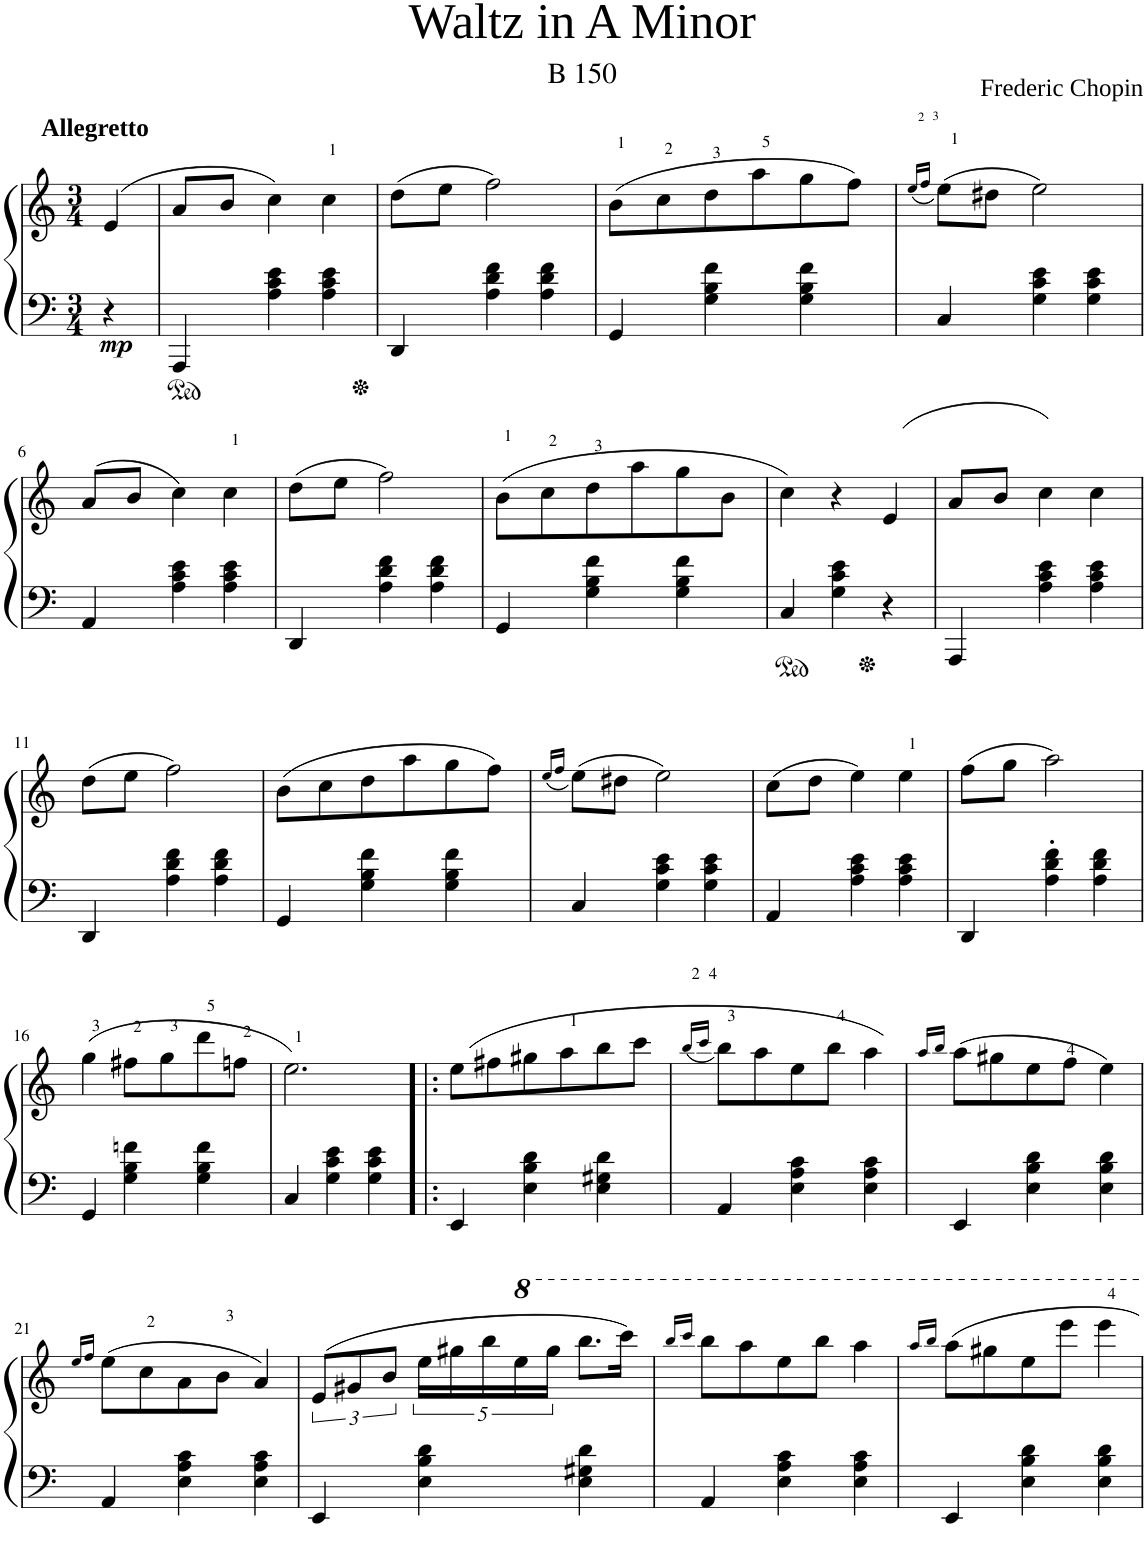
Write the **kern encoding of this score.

**kern	**kern	**dynam
*part1	*part1	*part1
*staff2	*staff1	*staff1/2
*I"Piano	*	*
*I'Pno	*	*
*clefF4	*clefG2	*
*k[]	*k[]	*
*M3/4	*M3/4	*
=1	=1	=1
!	!LO:TX:a:B:t=Allegretto	!
!	!	!LO:DY:b=2
4r	(4e/	mp
=2	=2	=2
4AAA/	8a/L	.
.	8b/J	.
4A\ 4c\ 4e\	4cc\)	.
4A\ 4c\ 4e\	4cc\	.
=3	=3	=3
4DD/	(8dd\L	.
.	8ee\J	.
4A\ 4d\ 4f\	2ff\)	.
4A\ 4d\ 4f\	.	.
=4	=4	=4
4GG/	(8b\L	.
.	8cc\	.
4G\ 4B\ 4f\	8dd\	.
.	8aa\	.
4G\ 4B\ 4f\	8gg\	.
.	8ff\J)	.
=5	=5	=5
.	(16qee/LL	.
.	16qff/JJ	.
4C/	(8ee\L)	.
.	8dd#X\J	.
4G\ 4c\ 4e\	2ee\)	.
4G\ 4c\ 4e\	.	.
!!LO:LB:g=z
=6	=6	=6
4AA/	(8a/L	.
.	8b/J	.
4A\ 4c\ 4e\	4cc\)	.
4A\ 4c\ 4e\	4cc\	.
=7	=7	=7
4DD/	(8dd\L	.
.	8ee\J	.
4A\ 4d\ 4f\	2ff\)	.
4A\ 4d\ 4f\	.	.
=8	=8	=8
4GG/	(8b\L	.
.	8cc\	.
4G\ 4B\ 4f\	8dd\	.
.	8aa\	.
4G\ 4B\ 4f\	8gg\	.
.	8b\J	.
=9	=9	=9
4C/	4cc\)	.
4G\ 4c\ 4e\	4r	.
4r	(4e/	.
=10	=10	=10
4AAA/	8a/L	.
.	8b/J	.
4A\ 4c\ 4e\	4cc\)	.
4A\ 4c\ 4e\	4cc\	.
!!LO:LB:g=z
=11	=11	=11
4DD/	(8dd\L	.
.	8ee\J	.
4A\ 4d\ 4f\	2ff\)	.
4A\ 4d\ 4f\	.	.
=12	=12	=12
4GG/	(8b\L	.
.	8cc\	.
4G\ 4B\ 4f\	8dd\	.
.	8aa\	.
4G\ 4B\ 4f\	8gg\	.
.	8ff\J)	.
=13	=13	=13
.	(16qee/LL	.
.	16qff/JJ	.
4C/	(8ee\L)	.
.	8dd#X\J	.
4G\ 4c\ 4e\	2ee\)	.
4G\ 4c\ 4e\	.	.
=14	=14	=14
4AA/	(8cc\L	.
.	8dd\J	.
4A\ 4c\ 4e\	4ee\)	.
4A\ 4c\ 4e\	4ee\	.
=15	=15	=15
4DD/	(8ff\L	.
.	8gg\J	.
4A\' 4d\' 4f\'	2aa\)	.
4A\ 4d\ 4f\	.	.
!!LO:LB:g=z
=16	=16	=16
4GG/	(4gg\	.
4G\ 4B\ 4fn\	8ff#X\L	.
.	8gg\	.
4G\ 4B\ 4f\	8ddd\	.
.	8ffn\J	.
=17	=17	=17
4C/	2.ee\)	.
4G\ 4c\ 4e\	.	.
4G\ 4c\ 4e\	.	.
=18!|:	=18!|:	=18!|:
4EE/	(8ee\L	.
.	8ff#X\	.
4E\ 4B\ 4d\	8gg#X\	.
.	8aa\	.
4E\ 4G#X\ 4d\	8bb\	.
.	8ccc\J	.
=19	=19	=19
.	(16qbb/LL	.
.	16qccc/JJ	.
4AA/	8bb\L)	.
.	8aa\	.
4E\ 4A\ 4c\	8ee\	.
.	8bb\J	.
4E\ 4A\ 4c\	4aa\)	.
=20	=20	=20
.	16qaa/LL	.
.	16qbb/JJ	.
4EE/	(8aa\L	.
.	8gg#X\	.
4E\ 4B\ 4d\	8ee\	.
.	8ff\J	.
4E\ 4B\ 4d\	4ee\)	.
!!LO:LB:g=z
=21	=21	=21
.	16qee/LL	.
.	16qff/JJ	.
4AA/	(8ee\L	.
.	8cc\	.
4E\ 4A\ 4c\	8a\	.
.	8b\J	.
4E\ 4A\ 4c\	4a/)	.
=22	=22	=22
4EE/	(12e/L	.
.	12g#X/	.
.	12b/J	.
4E\ 4B\ 4d\	20ee\LL	.
.	20gg#X\	.
.	20bb\	.
.	20eee\	.
.	20ggg#\JJ	.
4E\ 4G#X\ 4d\	8.bbb\L	.
.	16cccc\Jk)	.
=23	=23	=23
.	16qbbb/LL	.
.	16qcccc/JJ	.
4AA/	8bbb\L	.
.	8aaa\	.
4E\ 4A\ 4c\	8eee\	.
.	8bbb\J	.
4E\ 4A\ 4c\	4aaa\	.
=24	=24	=24
.	16qaaa/LL	.
.	16qbbb/JJ	.
4EE/	8aaa\L	.
.	8ggg#X\	.
4E\ 4B\ 4d\	8eee\	.
.	8eeee\J	.
4E\ 4B\ 4d\	4eeee\	.
=	=	=
*-	*-	*-
